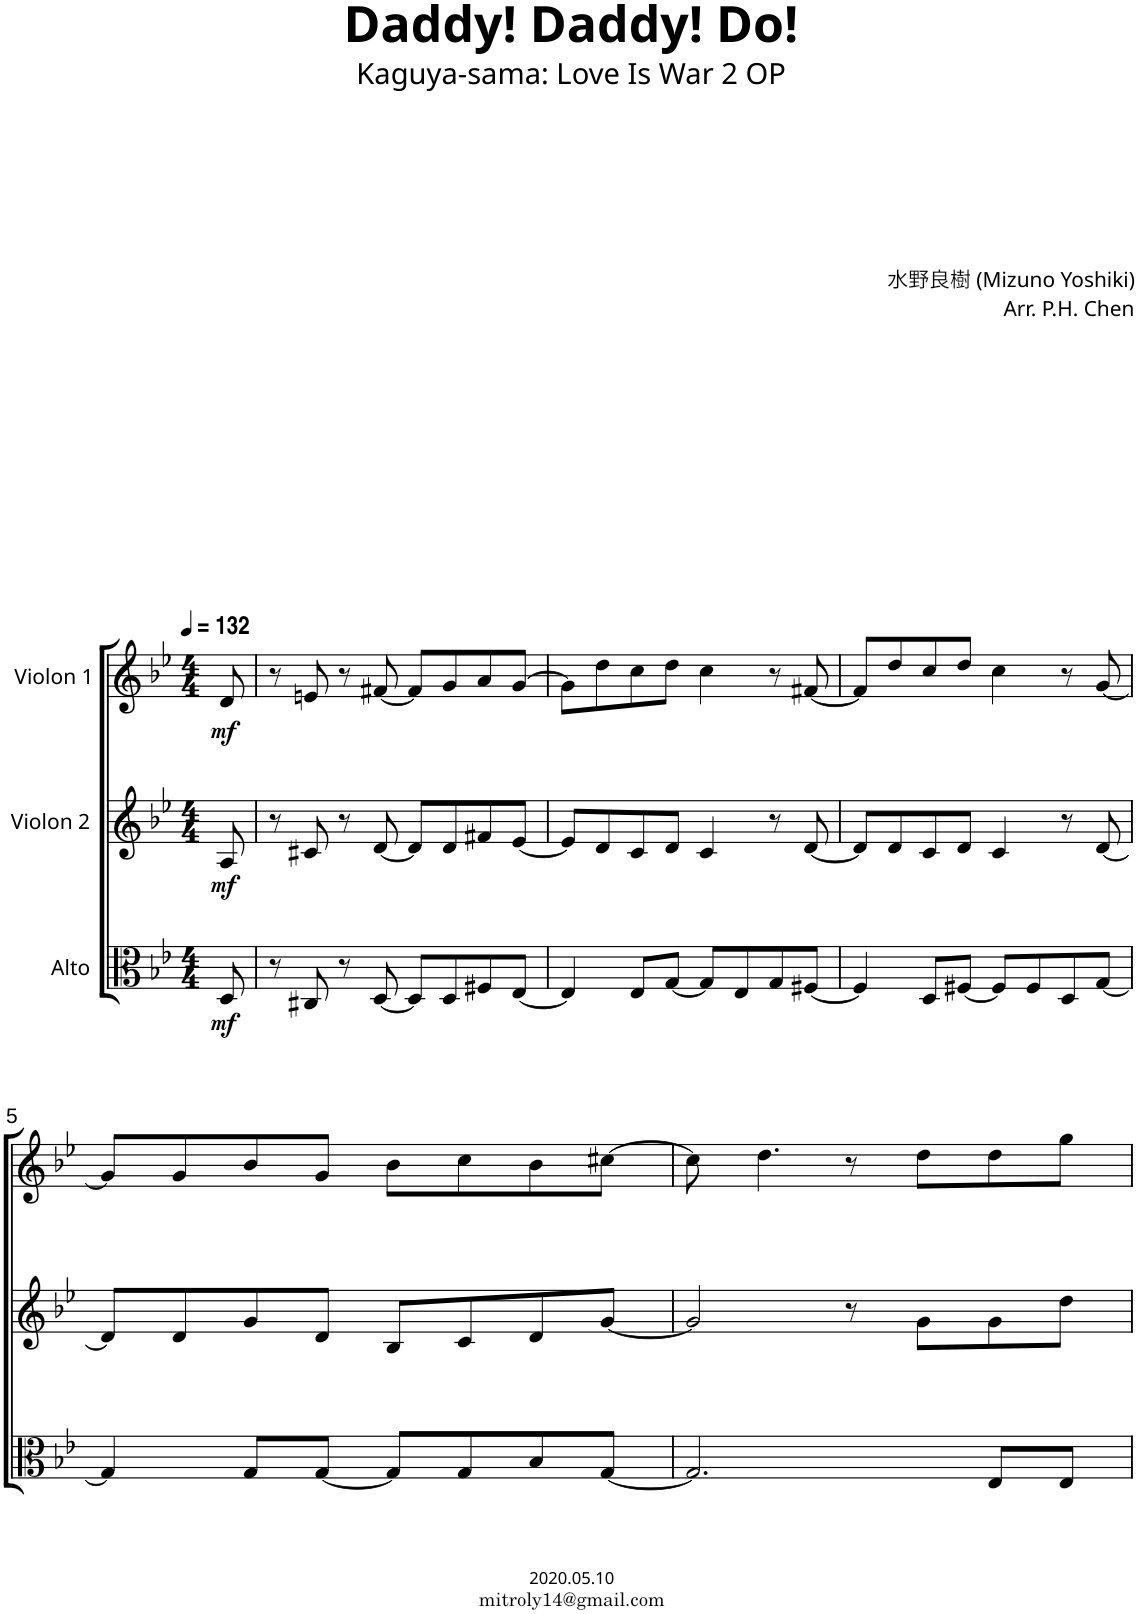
**kern	**dynam	**kern	**dynam	**kern	**dynam	**kern	**dynam	**kern	**dynam
*part5	*part5	*part4	*part4	*part3	*part3	*part2	*part2	*part1	*part1
*staff5	*staff5	*staff4	*staff4	*staff3	*staff3	*staff2	*staff2	*staff1	*staff1
*I"Tuba	*	*I"Alto	*	*I"Alto	*	*I"Violon 2	*	*I"Violon 1	*
*I'Tba.	*	*	*	*I'Alt.	*	*I'Vln	*	*I'Vln	*
*stria5	*	*	*	*stria5	*	*	*	*	*
*clefF4	*	*clefC3	*	*clefC3	*	*clefG2	*	*clefG2	*
*k[b-e-]	*	*k[b-e-]	*	*k[b-e-]	*	*k[b-e-]	*	*k[b-e-]	*
*M4/4	*	*M4/4	*	*M4/4	*	*M4/4	*	*M4/4	*
*MM132	*	*MM132	*	*MM132	*	*MM132	*	*MM132	*
=1	=1	=1	=1	=1	=1	=1	=1	=1	=1
!	!LO:DY:b	!	!LO:DY:b	!	!LO:DY:b	!	!LO:DY:b	!	!LO:DY:b
8DD	mf	8D/	mf	8F#X	mf	8A/	mf	8d/	mf
=2	=2	=2	=2	=2	=2	=2	=2	=2	=2
8r	.	8r	.	8r	.	8r	.	8r	.
8EEn	.	8C#X/	.	8G	.	8c#X/	.	8en/	.
8r	.	8r	.	8r	.	8r	.	8r	.
[8FF#X	.	[8D/	.	[8A	.	[8d/	.	[8f#X/	.
8FF#/L]	.	8D/L]	.	8A/L]	.	8d/L]	.	8f#/L]	.
8GG/J	.	8D/	.	8G/J	.	8d/	.	8g/	.
8FF#/L	.	8F#X/	.	8A/L	.	8f#X/	.	8a/	.
[8EE-X/J	.	[8E-/J	.	[8G/J	.	[8e-/J	.	[8g/J	.
=3	=3	=3	=3	=3	=3	=3	=3	=3	=3
4EE-]	.	4E-/]	.	4G]	.	8e-/L]	.	8g\L]	.
.	.	.	.	.	.	8d/	.	8dd\	.
8BB-/L	.	8E-/L	.	8G/L	.	8c/	.	8cc\	.
[8EE-/J	.	[8G/J	.	[8B-/J	.	8d/J	.	8dd\J	.
8EE-/L]	.	8G/L]	.	8B-/L]	.	4c/	.	4cc\	.
8EE-/J	.	8E-/	.	8G/J	.	.	.	.	.
8BB-/L	.	8G/	.	8B-/L	.	8r	.	8r	.
[8DD/J	.	[8F#X/J	.	[8A/J	.	[8d/	.	[8f#X/	.
=4	=4	=4	=4	=4	=4	=4	=4	=4	=4
4DD]	.	4F#/]	.	4A]	.	8d/L]	.	8f#/L]	.
.	.	.	.	.	.	8d/	.	8dd/	.
8AA/L	.	8D/L	.	8F#X/L	.	8c/	.	8cc/	.
[8DD/J	.	[8F#X/J	.	[8A/J	.	8d/J	.	8dd/J	.
8DD/L]	.	8F#/L]	.	8A/L]	.	4c/	.	4cc\	.
8DD/J	.	8F#/	.	8A/J	.	.	.	.	.
8FF#X/L	.	8D/	.	8A/L	.	8r	.	8r	.
[8GG/J	.	[8G/J	.	[8B-/J	.	[8d/	.	[8g/	.
!!LO:LB:g=z
=5	=5	=5	=5	=5	=5	=5	=5	=5	=5
4GG]	.	4G/]	.	4B-]	.	8d/L]	.	8g/L]	.
.	.	.	.	.	.	8d/	.	8g/	.
8D/L	.	8G/L	.	8d\L	.	8g/	.	8b-/	.
[8GG/J	.	[8G/J	.	[8B-\J	.	8d/J	.	8g/J	.
8GG/L]	.	8G/L]	.	8B-/L]	.	8B-/L	.	8b-\L	.
8GG/J	.	8G/	.	8c/J	.	8c/	.	8cc\	.
8D/L	.	8B-/	.	8d\L	.	8d/	.	8b-\	.
[8C/J	.	[8G/J	.	[8B-\J	.	[8g/J	.	[8cc#X\J	.
=6	=6	=6	=6	=6	=6	=6	=6	=6	=6
4C]	.	2.G/]	.	2.B-]	.	2g/]	.	8cc#\]	.
.	.	.	.	.	.	.	.	4.dd\	.
8GG/L	.	.	.	.	.	.	.	.	.
[8C/J	.	.	.	.	.	.	.	.	.
4C]	.	.	.	.	.	8r	.	8r	.
.	.	.	.	.	.	8g\L	.	8dd\L	.
8C/L	.	8E-/L	.	8B-/L	.	8g\	.	8dd\	.
8C/J	.	8E-/J	.	8B-/J	.	8dd\J	.	8gg\J	.
=	=	=	=	=	=	=	=	=	=
*-	*-	*-	*-	*-	*-	*-	*-	*-	*-
